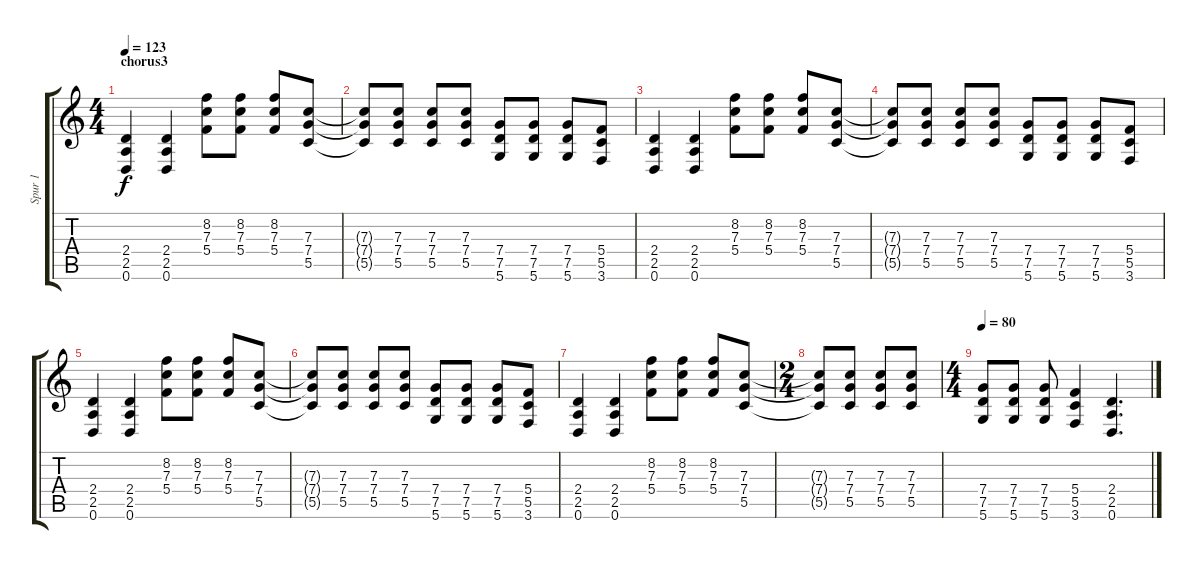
\track ("Spur 1" "Spur 1") {instrument overdrivenguitar}
\staff {score tabs}
\tuning (D4 A3 F3 C3 G2 D2) {hide}
\ts (4 4)
\section ("" "chorus3")
\tempo 123
\clef g2
\ks c
(2.4 2.5 0.6).4{dy f} (2.4 2.5 0.6).4 (8.2 7.3 5.4).8 (8.2 7.3 5.4).8 (8.2 7.3 5.4).8 (7.3 7.4 5.5).8 |
(7.3{t} 7.4{t} 5.5{t}).8 (7.3 7.4 5.5).8 (7.3 7.4 5.5).8 (7.3 7.4 5.5).8 (7.4 7.5 5.6).8 (7.4 7.5 5.6).8 (7.4 7.5 5.6).8 (5.4 5.5 3.6).8 |
(2.4 2.5 0.6).4 (2.4 2.5 0.6).4 (8.2 7.3 5.4).8 (8.2 7.3 5.4).8 (8.2 7.3 5.4).8 (7.3 7.4 5.5).8 |
(7.3{t} 7.4{t} 5.5{t}).8 (7.3 7.4 5.5).8 (7.3 7.4 5.5).8 (7.3 7.4 5.5).8 (7.4 7.5 5.6).8 (7.4 7.5 5.6).8 (7.4 7.5 5.6).8 (5.4 5.5 3.6).8 |
(2.4 2.5 0.6).4 (2.4 2.5 0.6).4 (8.2 7.3 5.4).8 (8.2 7.3 5.4).8 (8.2 7.3 5.4).8 (7.3 7.4 5.5).8 |
(7.3{t} 7.4{t} 5.5{t}).8 (7.3 7.4 5.5).8 (7.3 7.4 5.5).8 (7.3 7.4 5.5).8 (7.4 7.5 5.6).8 (7.4 7.5 5.6).8 (7.4 7.5 5.6).8 (5.4 5.5 3.6).8 |
(2.4 2.5 0.6).4 (2.4 2.5 0.6).4 (8.2 7.3 5.4).8 (8.2 7.3 5.4).8 (8.2 7.3 5.4).8 (7.3 7.4 5.5).8 |
\ts (2 4)
(7.3{t} 7.4{t} 5.5{t}).8 (7.3 7.4 5.5).8 (7.3 7.4 5.5).8 (7.3 7.4 5.5).8 |
\ts (4 4)
\tempo 80
(7.4 7.5 5.6).8 (7.4 7.5 5.6).8 (7.4 7.5 5.6).8 (5.4 5.5 3.6).4 (2.4 2.5 0.6).4{d}
